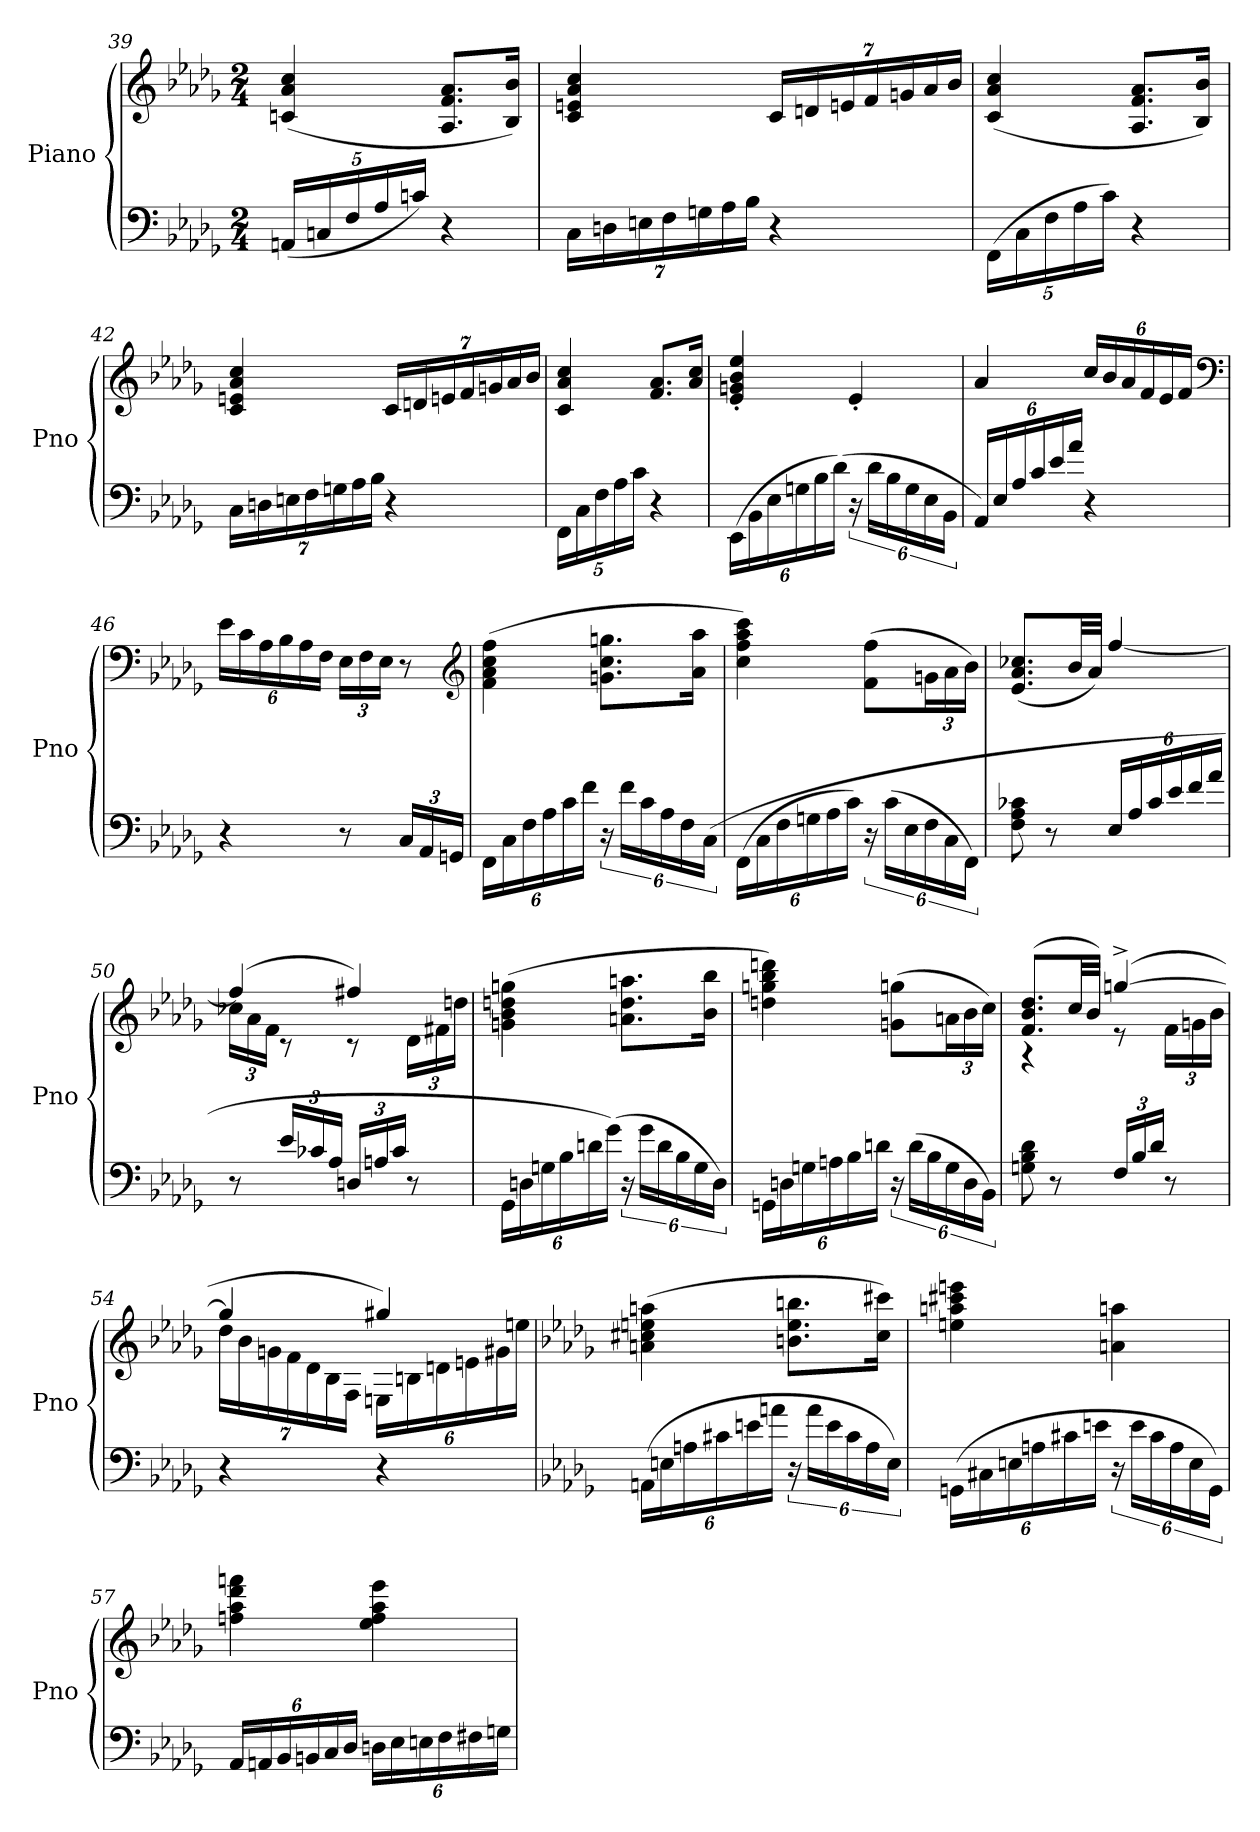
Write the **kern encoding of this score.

**kern	**kern
*part1	*part1
*staff2	*staff1
*I"Piano	*
*I'Pno	*
*clefF4	*clefG2
*k[b-e-a-d-g-]	*k[b-e-a-d-g-]
*M2/4	*M2/4
=39	=39
(20AAn/LL	(4cn/ 4a-/ 4cc/
20Cn/	.
20F/	.
20A-/	.
20cn/JJ)	.
4r	8.A-/ 8.f/ 8.a-/L
.	16B-/ 16b-/Jk)
=40	=40
28C\LL	4c/ 4en/ 4a-/ 4cc/
28Dn\	.
28En\	.
28F\	.
28Gn\	.
28A-\	.
28B-\JJ	.
4r	28c/LL
.	28dn/
.	28en/
.	28f/
.	28gn/
.	28a-/
.	28b-/JJ
=41	=41
(20FF\LL	(4c/ 4a-/ 4cc/
20C\	.
20F\	.
20A-\	.
20c\JJ)	.
4r	8.A-/ 8.f/ 8.a-/L
.	16B-/ 16b-/Jk)
=42	=42
28C\LL	4c/ 4en/ 4a-/ 4cc/
28Dn\	.
28En\	.
28F\	.
28Gn\	.
28A-\	.
28B-\JJ	.
4r	28c/LL
.	28dn/
.	28en/
.	28f/
.	28gn/
.	28a-/
.	28b-/JJ
=43	=43
20FF\LL	4c/ 4a-/ 4cc/
20C\	.
20F\	.
20A-\	.
20c\JJ	.
4r	8.f/ 8.a-/L
.	16a-/ 16cc/Jk
=44	=44
(24EE-\LL	4e-'/ 4gn'/ 4b-'/ 4ee-'/
24BB-\	.
24E-\	.
24Gn\	.
24B-\	.
(24d-\JJ)	.
24r	4e-'/
24d-\LL	.
24B-\	.
24G\	.
24E-\	.
24BB-\JJ	.
=45	=45
24AA-/LL)	4a-/
24E-/	.
24A-/	.
24c/	.
24e-/	.
24a-/JJ	.
4r	24cc/LL
.	24b-/
.	24a-/
.	24f/
.	24e-/
.	24f/JJ
*	*clefF4
=46	=46
4r	24e-\LL
.	24c\
.	24A-\
.	24B-\
.	24A-\
.	24F\JJ
8r	24E-\LL
.	24F\
.	24E-\JJ
24C/LL	8r
24AA-/	.
24GGn/JJ	.
*	*clefG2
=47	=47
24FF\LL	(4f\ 4a-\ 4cc\ 4ff\
24C\	.
24F\	.
24A-\	.
24c\	.
24f\JJ	.
24r	8.gn\ 8.cc\ 8.ggn\L
24f\LL	.
24c\	.
24A-\	.
24F\	.
.	16a-\ 16aa-\Jk
(24C\JJ	.
=48	=48
(24FF\LL	4cc\ 4ff\ 4aa-\ 4ccc\)
24C\	.
24F\	.
24Gn\	.
24A-\	.
24c\JJ)	.
24r	(8f\ 8ff\L
(24c\LL	.
24E-\	.
24F\	24gn\L
24C\	24a-\
24FF\JJ)	24b-\JJ)
=49	=49
8F\ 8A-\ 8c-X\	(8.e-/ 8.a-/ 8.cc-X/L
8r	.
.	32b-/LL
.	32a-/JJJ)
24E-/LL	[4ff/
24A-/	.
24c-/	.
24e-/	.
24f/	.
24a-/JJ	.
=50	=50
*	*^
8r	(4ff/]	24cc-X\LL
.	.	24a-\
.	.	24f\JJ
24e-/LL	.	8r
24c-X/	.	.
24A-/JJ	.	.
24Dn/LL	4ff#X/)	8r
24An/	.	.
24c-/JJ	.	.
8r	.	24d-\LL
.	.	24f#X\
.	.	24ddn\JJ
*	*v	*v
=51	=51
24GG-\LL	(4gn\ 4b-\ 4ddn\ 4ggn\
24Dn\	.
24Gn\	.
24B-\	.
24dn\	.
(24g-\JJ)	.
24r	8.an\ 8.dd\ 8.aan\L
24g-\LL	.
24d\	.
24B-\	.
24G\	.
.	16b-\ 16bb-\Jk
24D\JJ)	.
=52	=52
24GGn\LL	4ddn\ 4ggn\ 4bb-\ 4dddn\)
24Dn\	.
24Gn\	.
24An\	.
24B-\	.
24dn\JJ	.
24r	(8gn\ 8ggn\L
(24d\LL	.
24B-\	.
24G\	24an\L
24D\	24b-\
24BB-\JJ)	24cc\JJ)
=53	=53
*	*^
8Gn\ 8B-\ 8d-\	(8.f/ 8.b-/ 8.dd-/L	4r
8r	.	.
.	32cc/LL	.
.	32b-/JJJ)	.
24F/LL	([4ggn^/	8r
24B-/	.	.
24d-/JJ	.	.
8r	.	24f\LL
.	.	24gn\
.	.	24b-\JJ
=54	=54	=54
4r	4gg/]	28dd-\LL
.	.	28b-\
.	.	28gn\
.	.	28f\
.	.	28d-\
.	.	28B-\
.	.	28F\JJ
4r	4gg#X/)	24En\LL
.	.	24Bn\
.	.	24dn\
.	.	24en\
.	.	24g#X\
.	.	24een\JJ
*	*v	*v
=55	=55
*k[b-e-a-d-g-]	*k[b-e-a-d-g-]
(24AAn\LL	(4an\ 4cc#X\ 4een\ 4aan\
24En\	.
24An\	.
24c#X\	.
24en\	.
24an\JJ	.
24r	8.bn\ 8.ee\ 8.bbn\L
24a\LL	.
24e\	.
24c#\	.
24A\	.
.	16cc#\ 16ccc#X\Jk)
24E\JJ)	.
=56	=56
(24GGn\LL	4een\ 4aan\ 4ccc#X\ 4eeen\
24C#X\	.
24En\	.
24An\	.
24c#X\	.
24en\JJ	.
24r	4an\ 4aan\
24e\LL	.
24c#\	.
24A\	.
24E\	.
24GG\JJ)	.
=57	=57
24AA-/LL	4ffn\ 4aa-\ 4ddd-\ 4fffn\
24AAn/	.
24BB-/	.
24BBn/	.
24C/	.
24D-/JJ	.
24Dn\LL	4ee-\ 4ff\ 4aa-\ 4eee-\
24E-\	.
24En\	.
24F\	.
24F#X\	.
24Gn\JJ	.
=	=
*-	*-
